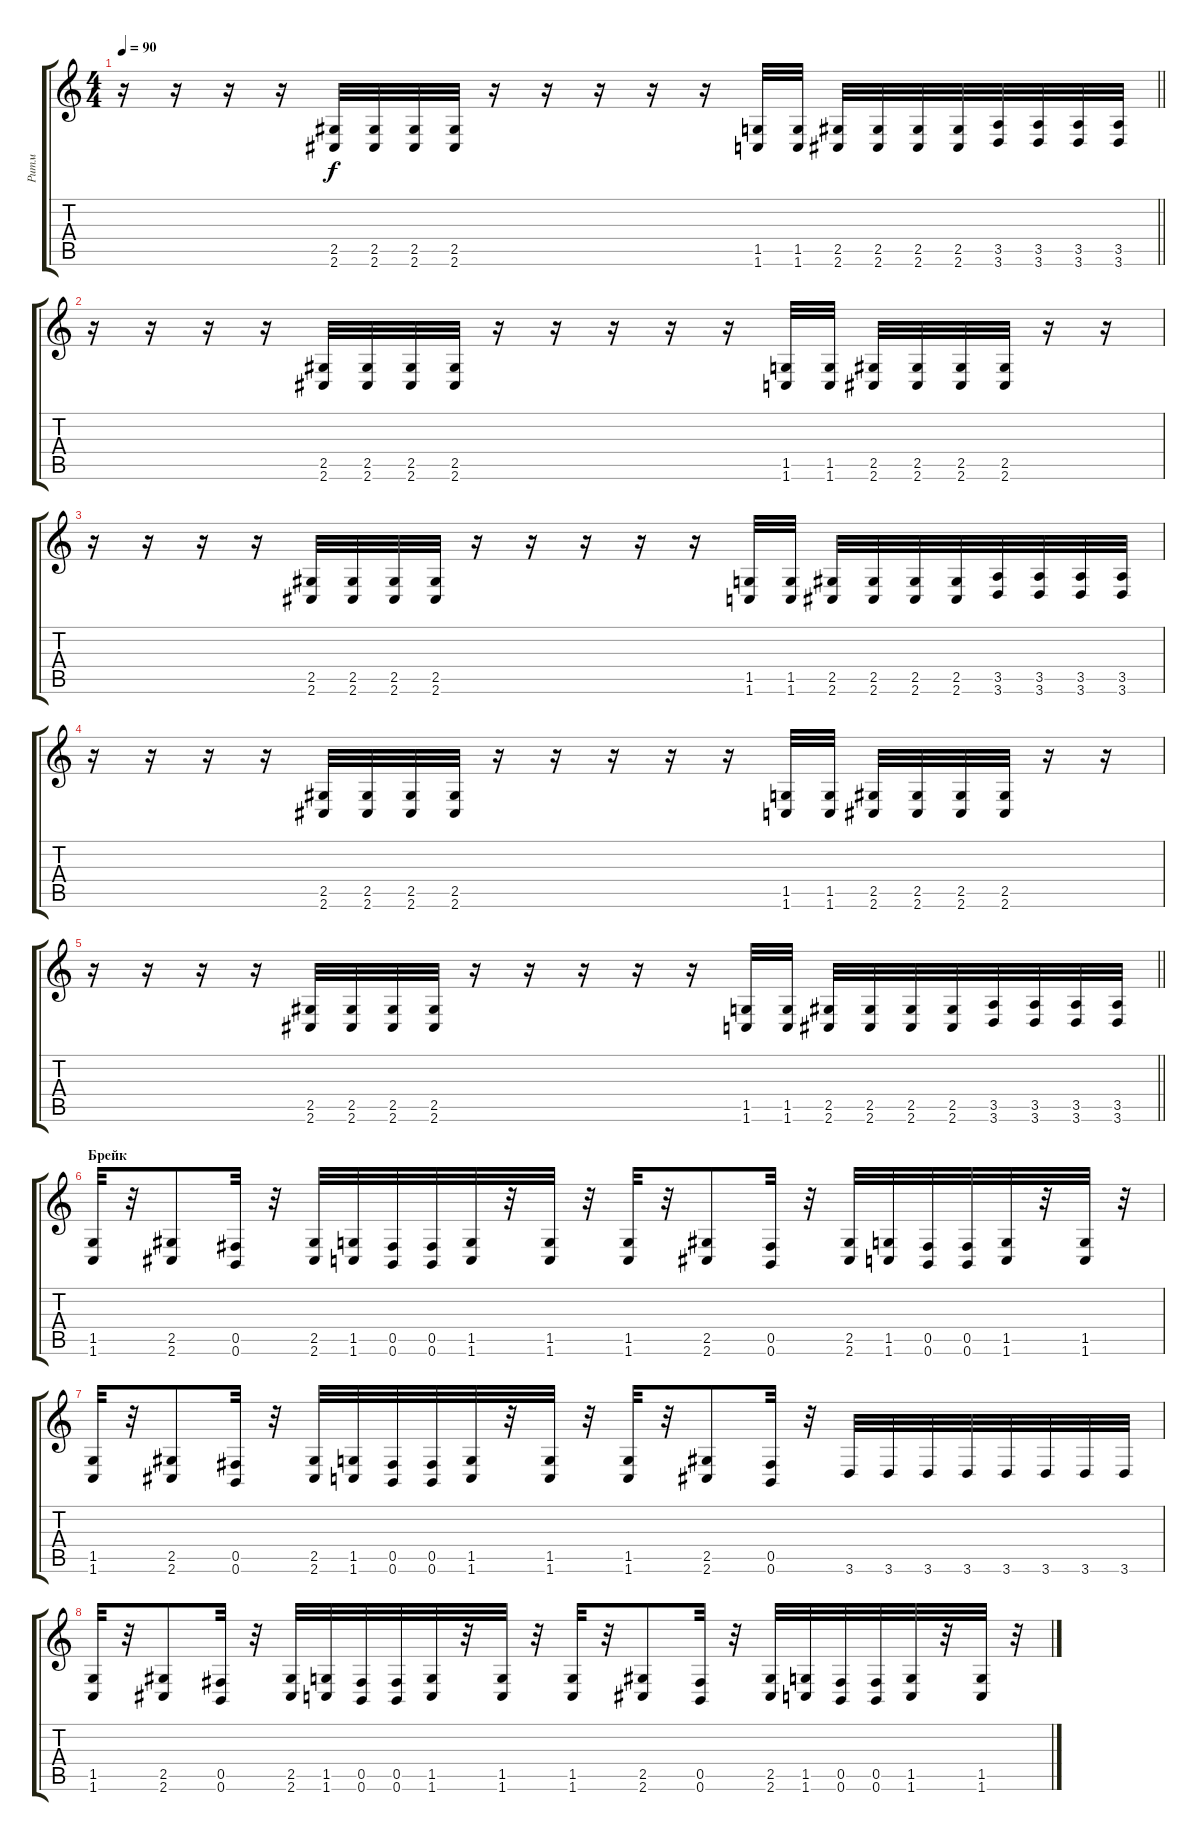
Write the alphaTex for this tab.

\track ("Ритм" "Ритм") {instrument distortionguitar}
\staff {score tabs}
\tuning (Db4 Ab3 E3 B2 Gb2 B1) {hide}
\ts (4 4)
\tempo 90
\clef g2
\barLineRight lightlight
\ks c
r.16{dy f} r.16 r.16 r.16 (2.5 2.6).32 (2.5 2.6).32 (2.5 2.6).32 (2.5 2.6).32 r.16 r.16 r.16 r.16 r.16 (1.5 1.6).32 (1.5 1.6).32 (2.5 2.6).32 (2.5 2.6).32 (2.5 2.6).32 (2.5 2.6).32 (3.5 3.6).32 (3.5 3.6).32 (3.5 3.6).32 (3.5 3.6).32 |
r.16 r.16 r.16 r.16 (2.5 2.6).32 (2.5 2.6).32 (2.5 2.6).32 (2.5 2.6).32 r.16 r.16 r.16 r.16 r.16 (1.5 1.6).32 (1.5 1.6).32 (2.5 2.6).32 (2.5 2.6).32 (2.5 2.6).32 (2.5 2.6).32 r.16 r.16 |
r.16 r.16 r.16 r.16 (2.5 2.6).32 (2.5 2.6).32 (2.5 2.6).32 (2.5 2.6).32 r.16 r.16 r.16 r.16 r.16 (1.5 1.6).32 (1.5 1.6).32 (2.5 2.6).32 (2.5 2.6).32 (2.5 2.6).32 (2.5 2.6).32 (3.5 3.6).32 (3.5 3.6).32 (3.5 3.6).32 (3.5 3.6).32 |
r.16 r.16 r.16 r.16 (2.5 2.6).32 (2.5 2.6).32 (2.5 2.6).32 (2.5 2.6).32 r.16 r.16 r.16 r.16 r.16 (1.5 1.6).32 (1.5 1.6).32 (2.5 2.6).32 (2.5 2.6).32 (2.5 2.6).32 (2.5 2.6).32 r.16 r.16 |
\barLineRight lightlight
r.16 r.16 r.16 r.16 (2.5 2.6).32 (2.5 2.6).32 (2.5 2.6).32 (2.5 2.6).32 r.16 r.16 r.16 r.16 r.16 (1.5 1.6).32 (1.5 1.6).32 (2.5 2.6).32 (2.5 2.6).32 (2.5 2.6).32 (2.5 2.6).32 (3.5 3.6).32 (3.5 3.6).32 (3.5 3.6).32 (3.5 3.6).32 |
\section ("" "Брейк")
(1.5 1.6).32 r.32 (2.5 2.6).8 (0.5 0.6).32 r.32 (2.5 2.6).32 (1.5 1.6).32 (0.5 0.6).32 (0.5 0.6).32 (1.5 1.6).32 r.32 (1.5 1.6).32 r.32 (1.5 1.6).32 r.32 (2.5 2.6).8 (0.5 0.6).32 r.32 (2.5 2.6).32 (1.5 1.6).32 (0.5 0.6).32 (0.5 0.6).32 (1.5 1.6).32 r.32 (1.5 1.6).32 r.32 |
(1.5 1.6).32 r.32 (2.5 2.6).8 (0.5 0.6).32 r.32 (2.5 2.6).32 (1.5 1.6).32 (0.5 0.6).32 (0.5 0.6).32 (1.5 1.6).32 r.32 (1.5 1.6).32 r.32 (1.5 1.6).32 r.32 (2.5 2.6).8 (0.5 0.6).32 r.32 3.6.32 3.6.32 3.6.32 3.6.32 3.6.32 3.6.32 3.6.32 3.6.32 |
(1.5 1.6).32 r.32 (2.5 2.6).8 (0.5 0.6).32 r.32 (2.5 2.6).32 (1.5 1.6).32 (0.5 0.6).32 (0.5 0.6).32 (1.5 1.6).32 r.32 (1.5 1.6).32 r.32 (1.5 1.6).32 r.32 (2.5 2.6).8 (0.5 0.6).32 r.32 (2.5 2.6).32 (1.5 1.6).32 (0.5 0.6).32 (0.5 0.6).32 (1.5 1.6).32 r.32 (1.5 1.6).32 r.32
